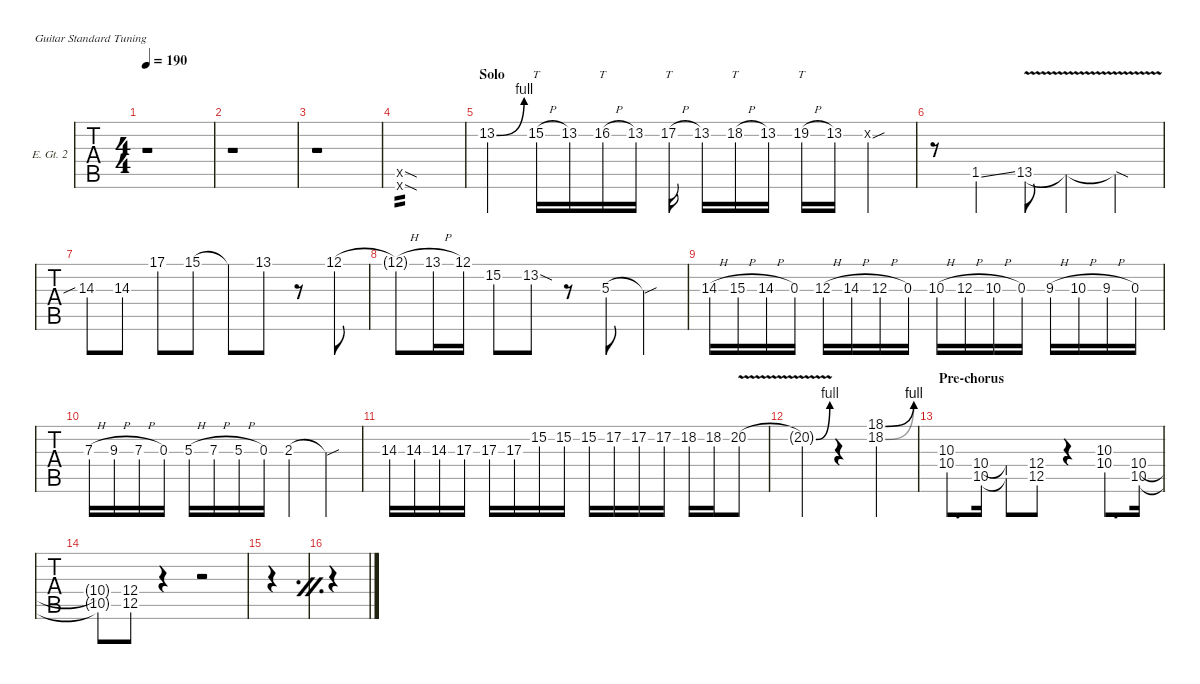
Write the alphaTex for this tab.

\defaultSystemsLayout 4
\hideDynamics
\bracketExtendMode nobrackets
\firstSystemTrackNameOrientation horizontal
\track ("Ele. Guitar 2.1" "E. Gt. 2") {defaultSystemsLayout 4 instrument distortionguitar}
\staff {tabs}
\tuning (E4 B3 G3 D3 A2 E2)
\ts (4 4)
\tempo 190
\clef g2
\scale
0.284145
\ks dminor
r.1{dy f} |
\scale
0.236408 r.1 |
\scale
0.240829 r.1 |
\scale
0.238619 (15.6{sod x acc forcenatural} 15.5{sod x acc forcenatural}).1{tp 2} |
\section ("" "Solo")
\scale
0.284145 13.2{be (bend 0 0 33.6 4) acc forcenatural}.4 15.2{h acc forcenatural}.16{tt} 13.2{acc forcenatural}.16 16.2{h acc b}.16{tt} 13.2{acc forcenatural}.16 17.2{h acc forcenatural}.16{tt beam split} 13.2{acc forcenatural}.16 18.2{h acc forcenatural}.16{tt} 13.2{acc forcenatural}.16 19.2{h acc b}.16{tt} 13.2{acc forcenatural}.16 13.2{sou x acc forcenatural}.4 |
\scale
0.236408 r.8 1.5{ss acc b}.4 13.5{v acc b}.8 13.5{v t acc b}.4 13.5{sod t acc b}.4 |
\scale
0.241158 14.3{sib acc forcenatural}.8 14.3{acc forcenatural}.8 17.1{acc forcenatural}.8 15.1{acc forcenatural}.8 15.1{t acc forcenatural}.8 13.1{acc forcenatural}.8 r.8 12.1{acc forcenatural}.8 |
\scale
0.23829 12.1{h t acc forcenatural}.8 13.1{h acc forcenatural}.16 12.1{acc forcenatural}.16{beam split} 15.2{acc forcenatural}.8 13.2{sod acc forcenatural}.8 r.8 5.3{acc forcenatural}.8 5.3{sou t acc forcenatural}.4 |
\scale
0.284145 14.3{h acc forcenatural}.16 15.3{h acc b}.16 14.3{h acc forcenatural}.16 0.3{acc forcenatural}.16{beam split} 12.3{h acc forcenatural}.16 14.3{h acc forcenatural}.16 12.3{h acc forcenatural}.16 0.3{acc forcenatural}.16 10.3{h acc forcenatural}.16 12.3{h acc forcenatural}.16 10.3{h acc forcenatural}.16 0.3{acc forcenatural}.16{beam split} 9.3{h acc forcenatural}.16 10.3{h acc forcenatural}.16 9.3{h acc forcenatural}.16 0.3{acc forcenatural}.16 |
\scale
0.236408 7.3{h acc forcenatural}.16 9.3{h acc forcenatural}.16 7.3{h acc forcenatural}.16 0.3{acc forcenatural}.16{beam split} 5.3{h acc forcenatural}.16 7.3{h acc forcenatural}.16 5.3{h acc forcenatural}.16 0.3{acc forcenatural}.16 2.3{acc forcenatural}.4 2.3{sou t acc forcenatural}.4 |
\scale
0.241158 14.3{acc forcenatural}.16 14.3{acc forcenatural}.16 14.3{acc forcenatural}.16 17.3{acc forcenatural}.16{beam split} 17.3{acc forcenatural}.16 17.3{acc forcenatural}.16 15.2{acc forcenatural}.16 15.2{acc forcenatural}.16 15.2{acc forcenatural}.16 17.2{acc forcenatural}.16 17.2{acc forcenatural}.16 17.2{acc forcenatural}.16{beam split} 18.2{acc forcenatural}.16 18.2{acc forcenatural}.16 20.2{v acc forcenatural}.8 |
\scale
0.23829 20.2{be (bend 0 0 10.2 4) v t acc forcenatural}.4 r.4 (18.1{be (bend 0 0 19.8 4) acc b} 18.2{be (bend 0 0 20.4 4) acc forcenatural}).2 |
\section ("" "Pre-chorus")
\scale
0.285132 (10.3{acc forcenatural} 10.4{acc forcenatural}).8{d} (10.4{acc forcenatural} 10.5{acc forcenatural}).16{beam split} (10.5{t acc forcenatural} 10.4{t acc forcenatural}).8 (12.5{acc forcenatural} 12.4{acc forcenatural}).8 r.4 (10.3{acc forcenatural} 10.4{acc forcenatural}).8{d} (10.4{acc forcenatural} 10.5{acc forcenatural}).16{beam split} |
\scale
0.23829 (10.5{t acc forcenatural} 10.4{t acc forcenatural}).8 (12.5{acc forcenatural} 12.4{acc forcenatural}).8 r.4 r.2 |
\simile firstofdouble
\scale
0.238289 |
\simile secondofdouble
\scale
0.238289
